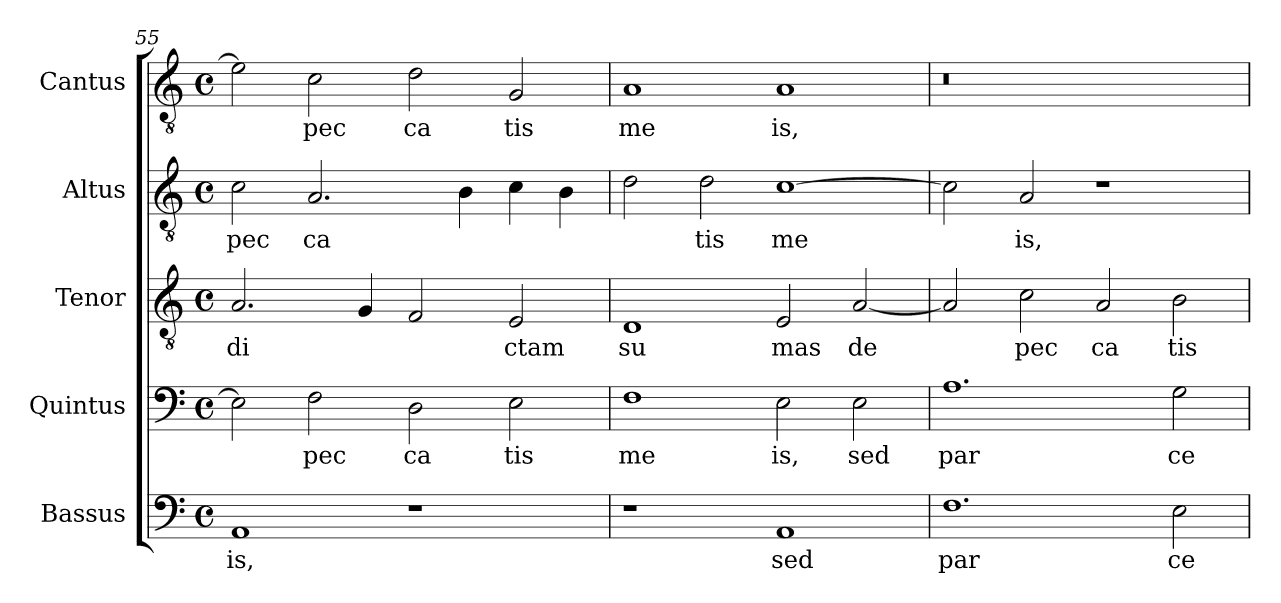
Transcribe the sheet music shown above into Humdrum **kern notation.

**kern	**text	**kern	**text	**kern	**text	**kern	**text	**kern	**text
*part5	*part5	*part4	*part4	*part3	*part3	*part2	*part2	*part1	*part1
*staff5	*staff5	*staff4	*staff4	*staff3	*staff3	*staff2	*staff2	*staff1	*staff1
*I"Bassus	*	*I"Quintus	*	*I"Tenor	*	*I"Altus	*	*I"Cantus	*
*clefF4	*	*clefF4	*	*clefGv2	*	*clefGv2	*	*clefGv2	*
*M4/4	*	*M4/4	*	*M4/4	*	*M4/4	*	*M4/4	*
*met(c)	*	*met(c)	*	*met(c)	*	*met(c)	*	*met(c)	*
=55	=55	=55	=55	=55	=55	=55	=55	=55	=55
!	!LO:LY:b:cj	!	!	!	!LO:LY:b:cj	!	!LO:LY:b:cj	!	!
1AA	is,	2E\]	.	2.A/	di	2c\	pec	2e\]	.
!	!	!	!LO:LY:b:cj	!	!	!	!LO:LY:b:cj	!	!LO:LY:b:cj
.	.	2F\	pec	.	.	2.A/	ca	2c\	pec
.	.	.	.	4G/	.	.	.	.	.
!	!	!	!LO:LY:b:cj	!	!	!	!	!	!LO:LY:b:cj
1r	.	2D\	ca	2F/	.	.	.	2d\	ca
.	.	.	.	.	.	4B\	.	.	.
!	!	!	!LO:LY:b:cj	!	!LO:LY:b:cj	!	!	!	!LO:LY:b:cj
.	.	2E\	tis	2E/	ctam	4c\	.	2G/	tis
.	.	.	.	.	.	4B\	.	.	.
=56	=56	=56	=56	=56	=56	=56	=56	=56	=56
!	!	!	!LO:LY:b:cj	!	!LO:LY:b:cj	!	!	!	!LO:LY:b:cj
1r	.	1F	me	1D	su	2d\	.	1A	me
!	!	!	!	!	!	!	!LO:LY:b:cj	!	!
.	.	.	.	.	.	2d\	tis	.	.
!	!LO:LY:b:cj	!	!LO:LY:b:cj	!	!LO:LY:b:cj	!	!LO:LY:b:cj	!	!LO:LY:b:cj
1AA	sed	2E\	is,	2E/	mas	[<1c	me	1A	is,
!	!	!	!LO:LY:b:cj	!	!LO:LY:b:cj	!	!	!	!
.	.	2E\	sed	[>2A/	de	.	.	.	.
!!LO:PB:g=z
=57	=57	=57	=57	=57	=57	=57	=57	=57	=57
!	!LO:LY:b:cj	!	!LO:LY:b:cj	!	!	!	!	!	!
1.F	par	1.A	par	2A/]	.	2c\]	.	0r	.
!	!	!	!	!	!LO:LY:b:cj	!	!LO:LY:b:cj	!	!
.	.	.	.	2c\	pec	2A/	is,	.	.
!	!	!	!	!	!LO:LY:b:cj	!	!	!	!
.	.	.	.	2A/	ca	1r	.	.	.
!	!LO:LY:b:cj	!	!LO:LY:b:cj	!	!LO:LY:b:cj	!	!	!	!
2E\	ce	2G\	ce	2B\	tis	.	.	.	.
=	=	=	=	=	=	=	=	=	=
*-	*-	*-	*-	*-	*-	*-	*-	*-	*-
